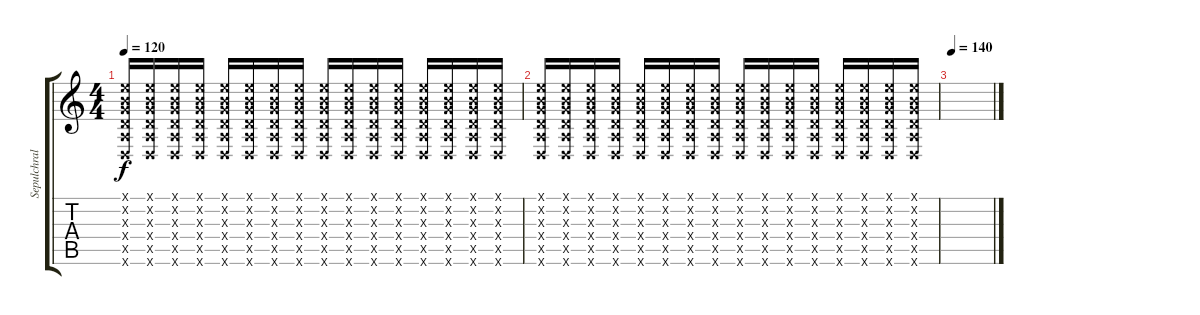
\track ("Sepulchral Minor Frets" "Sepulchral") {instrument distortionguitar}
\staff {score tabs}
\tuning (E4 B3 G3 D3 A2 D2) {hide}
\ts (4 4)
\tempo 120
\clef g2
\ks c
(0.1{x} 0.2{x} 0.3{x} 0.4{x} 0.5{x} 0.6{x}).16{dy f} (0.1{x} 0.2{x} 0.3{x} 0.4{x} 0.5{x} 0.6{x}).16 (0.1{x} 0.2{x} 0.3{x} 0.4{x} 0.5{x} 0.6{x}).16 (0.1{x} 0.2{x} 0.3{x} 0.4{x} 0.5{x} 0.6{x}).16 (0.1{x} 0.2{x} 0.3{x} 0.4{x} 0.5{x} 0.6{x}).16 (0.1{x} 0.2{x} 0.3{x} 0.4{x} 0.5{x} 0.6{x}).16 (0.1{x} 0.2{x} 0.3{x} 0.4{x} 0.5{x} 0.6{x}).16 (0.1{x} 0.2{x} 0.3{x} 0.4{x} 0.5{x} 0.6{x}).16 (0.1{x} 0.2{x} 0.3{x} 0.4{x} 0.5{x} 0.6{x}).16 (0.1{x} 0.2{x} 0.3{x} 0.4{x} 0.5{x} 0.6{x}).16 (0.1{x} 0.2{x} 0.3{x} 0.4{x} 0.5{x} 0.6{x}).16 (0.1{x} 0.2{x} 0.3{x} 0.4{x} 0.5{x} 0.6{x}).16 (0.1{x} 0.2{x} 0.3{x} 0.4{x} 0.5{x} 0.6{x}).16 (0.1{x} 0.2{x} 0.3{x} 0.4{x} 0.5{x} 0.6{x}).16 (0.1{x} 0.2{x} 0.3{x} 0.4{x} 0.5{x} 0.6{x}).16 (0.1{x} 0.2{x} 0.3{x} 0.4{x} 0.5{x} 0.6{x}).16 |
(0.1{x} 0.2{x} 0.3{x} 0.4{x} 0.5{x} 0.6{x}).16 (0.1{x} 0.2{x} 0.3{x} 0.4{x} 0.5{x} 0.6{x}).16 (0.1{x} 0.2{x} 0.3{x} 0.4{x} 0.5{x} 0.6{x}).16 (0.1{x} 0.2{x} 0.3{x} 0.4{x} 0.5{x} 0.6{x}).16 (0.1{x} 0.2{x} 0.3{x} 0.4{x} 0.5{x} 0.6{x}).16 (0.1{x} 0.2{x} 0.3{x} 0.4{x} 0.5{x} 0.6{x}).16 (0.1{x} 0.2{x} 0.3{x} 0.4{x} 0.5{x} 0.6{x}).16 (0.1{x} 0.2{x} 0.3{x} 0.4{x} 0.5{x} 0.6{x}).16 (0.1{x} 0.2{x} 0.3{x} 0.4{x} 0.5{x} 0.6{x}).16 (0.1{x} 0.2{x} 0.3{x} 0.4{x} 0.5{x} 0.6{x}).16 (0.1{x} 0.2{x} 0.3{x} 0.4{x} 0.5{x} 0.6{x}).16 (0.1{x} 0.2{x} 0.3{x} 0.4{x} 0.5{x} 0.6{x}).16 (0.1{x} 0.2{x} 0.3{x} 0.4{x} 0.5{x} 0.6{x}).16 (0.1{x} 0.2{x} 0.3{x} 0.4{x} 0.5{x} 0.6{x}).16 (0.1{x} 0.2{x} 0.3{x} 0.4{x} 0.5{x} 0.6{x}).16 (0.1{x} 0.2{x} 0.3{x} 0.4{x} 0.5{x} 0.6{x}).16 |
\tempo 140
